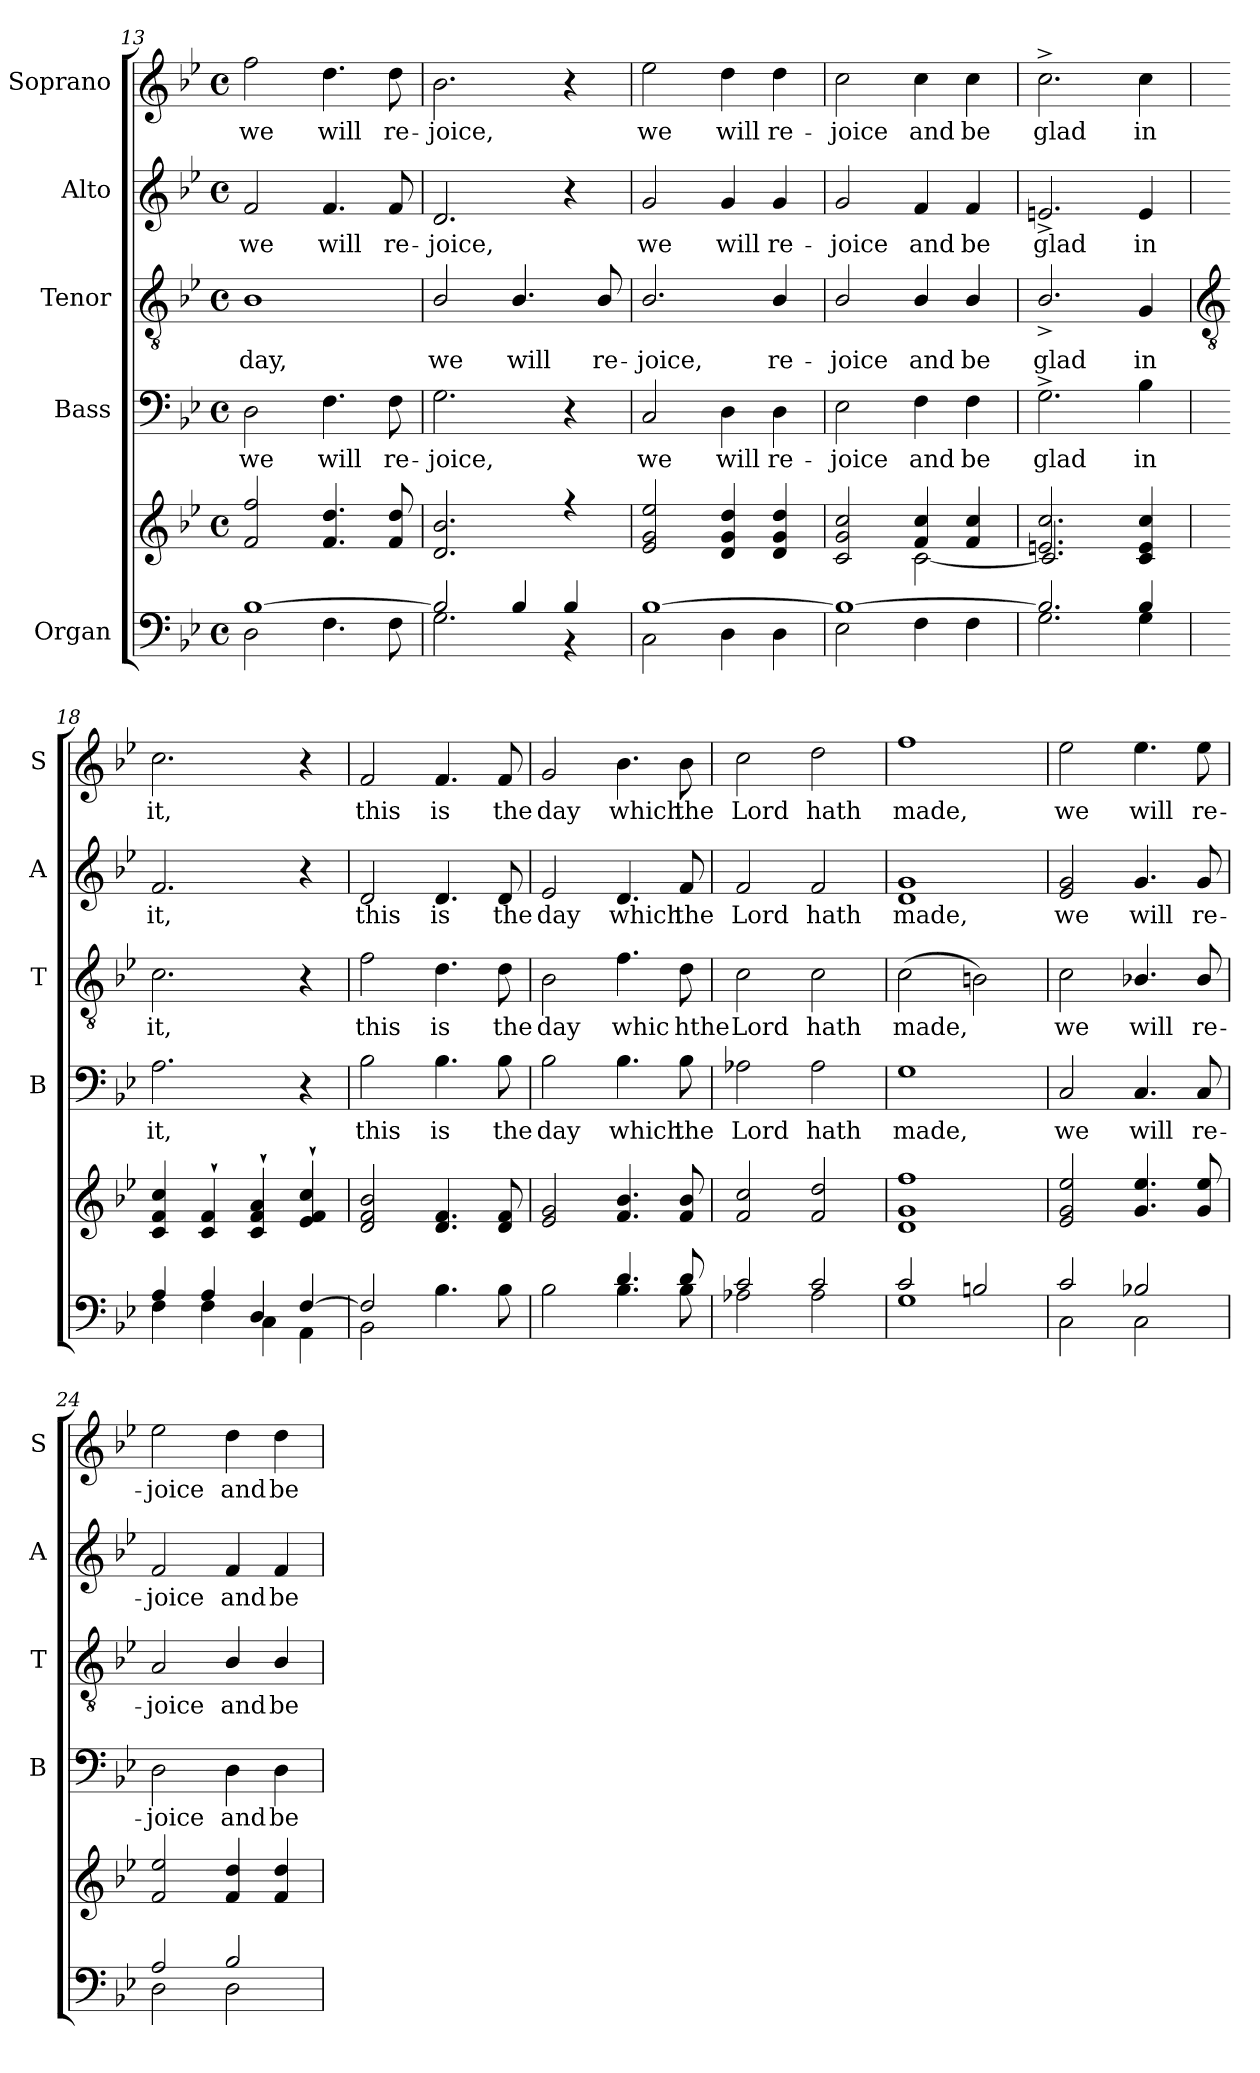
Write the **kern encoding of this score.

**kern	**kern	**kern	**text	**kern	**text	**kern	**text	**kern	**text
*part5	*part5	*part4	*part4	*part3	*part3	*part2	*part2	*part1	*part1
*staff6	*staff5	*staff4	*staff4	*staff3	*staff3	*staff2	*staff2	*staff1	*staff1
*I"Organ	*	*I"Bass	*	*I"Tenor	*	*I"Alto	*	*I"Soprano	*
*	*	*I'B	*	*I'T	*	*I'A	*	*I'S	*
*clefF4	*clefG2	*clefF4	*	*clefGv2	*	*clefG2	*	*clefG2	*
*k[b-e-]	*k[b-e-]	*k[b-e-]	*	*k[b-e-]	*	*k[b-e-]	*	*k[b-e-]	*
*B-:	*B-:	*B-:	*	*B-:	*	*B-:	*	*B-:	*
*M4/4	*M4/4	*M4/4	*	*M4/4	*	*M4/4	*	*M4/4	*
*met(c)	*met(c)	*met(c)	*	*met(c)	*	*met(c)	*	*met(c)	*
=13	=13	=13	=13	=13	=13	=13	=13	=13	=13
*^	*^	*	*	*	*	*	*	*	*
!	!	!	!	!	!LO:LY:b	!	!LO:LY:b	!	!LO:LY:b	!	!LO:LY:b
[1B-/	2D\	2f 2ff	1ryy	2D	we	1B-	day,	2f	we	2ff	we
!	!	!	!	!	!LO:LY:b	!	!	!	!LO:LY:b	!	!LO:LY:b
.	4.F\	4.f 4.dd	.	4.F	will	.	.	4.f	will	4.dd	will
!	!	!	!	!	!LO:LY:b	!	!	!	!LO:LY:b	!	!LO:LY:b
.	8F\	8f 8dd	.	8F	re-	.	.	8f	re-	8dd	re-
=14	=14	=14	=14	=14	=14	=14	=14	=14	=14	=14	=14
!	!	!	!	!	!LO:LY:b	!	!LO:LY:b	!	!LO:LY:b	!	!LO:LY:b
2B-/]	2.G\	2.d 2.b-	1ryy	2.G	-joice,	2B-/	we	2.d	-joice,	2.b-	-joice,
!	!	!	!	!	!	!	!LO:LY:b	!	!	!	!
4B-/	.	.	.	.	.	4.B-/	will	.	.	.	.
4B-/	4r	4r	.	4r	.	.	.	4r	.	4r	.
!	!	!	!	!	!	!	!LO:LY:b	!	!	!	!
.	.	.	.	.	.	8B-/	re-	.	.	.	.
=15	=15	=15	=15	=15	=15	=15	=15	=15	=15	=15	=15
!	!	!	!	!	!LO:LY:b	!	!LO:LY:b	!	!LO:LY:b	!	!LO:LY:b
[1B-/	2C\	2e- 2g 2ee-	1ryy	2C	we	2.B-/	-joice,	2g	we	2ee-	we
!	!	!	!	!	!LO:LY:b	!	!	!	!LO:LY:b	!	!LO:LY:b
.	4D\	4d 4g 4dd	.	4D	will	.	.	4g	will	4dd	will
!	!	!	!	!	!LO:LY:b	!	!LO:LY:b	!	!LO:LY:b	!	!LO:LY:b
.	4D\	4d 4g 4dd	.	4D	re-	4B-/	re-	4g	re-	4dd	re-
=16	=16	=16	=16	=16	=16	=16	=16	=16	=16	=16	=16
!	!	!	!	!	!LO:LY:b	!	!LO:LY:b	!	!LO:LY:b	!	!LO:LY:b
1B-/_	2E-\	2c 2g 2cc	2ryy	2E-	-joice	2B-/	-joice	2g	-joice	2cc	-joice
!	!	!	!	!	!LO:LY:b	!	!LO:LY:b	!	!LO:LY:b	!	!LO:LY:b
.	4F\	4f 4cc	[2c\	4F	and	4B-/	and	4f	and	4cc	and
!	!	!	!	!	!LO:LY:b	!	!LO:LY:b	!	!LO:LY:b	!	!LO:LY:b
.	4F\	4f 4cc	.	4F	be	4B-/	be	4f	be	4cc	be
=17	=17	=17	=17	=17	=17	=17	=17	=17	=17	=17	=17
!	!	!	!	!	!LO:LY:b	!	!LO:LY:b	!	!LO:LY:b	!	!LO:LY:b
2.B-/]	2.G\	2.en 2.cc	2.c/]	2.G^	glad	2.B-^/	glad	2.en^	glad	2.cc^	glad
!	!	!	!	!	!LO:LY:b	!	!LO:LY:b	!	!LO:LY:b	!	!LO:LY:b
4B-/	4G\	4c 4e 4cc	4ryy	4B-	in	4G	in	4e	in	4cc	in
!!LO:LB:g=z
=18	=18	=18	=18	=18	=18	=18	=18	=18	=18	=18	=18
*	*	*	*	*	*	*clefGv2	*	*	*	*	*
!	!	!	!	!	!LO:LY:b	!	!LO:LY:b	!	!LO:LY:b	!	!LO:LY:b
4A/	4F\	4c 4f 4cc	1ryy	2.A	it,	2.c	it,	2.f	it,	2.cc	it,
4A/	4F\	4c` 4f`	.	.	.	.	.	.	.	.	.
4D/	4C\	4c` 4f` 4a`	.	.	.	.	.	.	.	.	.
[4F/	4AA\	4e-` 4f` 4cc`	.	4r	.	4r	.	4r	.	4r	.
=19	=19	=19	=19	=19	=19	=19	=19	=19	=19	=19	=19
!	!	!	!	!	!LO:LY:b	!	!LO:LY:b	!	!LO:LY:b	!	!LO:LY:b
2F/]	2BB-\	2d 2f 2b-	1ryy	2B-	this	2f	this	2d	this	2f	this
!	!	!	!	!	!LO:LY:b	!	!LO:LY:b	!	!LO:LY:b	!	!LO:LY:b
2ryy	4.B-\	4.d 4.f	.	4.B-	is	4.d	is	4.d	is	4.f	is
!	!	!	!	!	!LO:LY:b	!	!LO:LY:b	!	!LO:LY:b	!	!LO:LY:b
.	8B-\	8d 8f	.	8B-	the	8d	the	8d	the	8f	the
=20	=20	=20	=20	=20	=20	=20	=20	=20	=20	=20	=20
!	!	!	!	!	!LO:LY:b	!	!LO:LY:b	!	!LO:LY:b	!	!LO:LY:b
2ryy	2B-\	2e- 2g	1ryy	2B-	day	2B-	day	2e-	day	2g	day
!	!	!	!	!	!LO:LY:b	!	!LO:LY:b	!	!LO:LY:b	!	!LO:LY:b
4.d/	4.B-\	4.f 4.b-	.	4.B-	which	4.f	whic	4.d	which	4.b-	which
!	!	!	!	!	!LO:LY:b	!	!LO:LY:b	!	!LO:LY:b	!	!LO:LY:b
8d/	8B-\	8f 8b-	.	8B-	the	8d	hthe	8f	the	8b-	the
=21	=21	=21	=21	=21	=21	=21	=21	=21	=21	=21	=21
!	!	!	!	!	!LO:LY:b	!	!LO:LY:b	!	!LO:LY:b	!	!LO:LY:b
2c/	2A-X\	2f 2cc	1ryy	2A-X	Lord	2c	Lord	2f	Lord	2cc	Lord
!	!	!	!	!	!LO:LY:b	!	!LO:LY:b	!	!LO:LY:b	!	!LO:LY:b
2c/	2A-\	2f 2dd	.	2A-	hath	2c	hath	2f	hath	2dd	hath
=22	=22	=22	=22	=22	=22	=22	=22	=22	=22	=22	=22
!	!	!	!	!	!LO:LY:b	!	!LO:LY:b	!	!LO:LY:b	!	!LO:LY:b
2c/	1G\	1d 1g 1ff	1ryy	1G	made,	(>2c	made,	1d 1g	made,	1ff	made,
2Bn/	.	.	.	.	.	2Bn)	.	.	.	.	.
=23	=23	=23	=23	=23	=23	=23	=23	=23	=23	=23	=23
!	!	!	!	!	!LO:LY:b	!	!LO:LY:b	!	!LO:LY:b	!	!LO:LY:b
2c/	2C\	2e- 2g 2ee-	1ryy	2C	we	2c	we	2e- 2g	we	2ee-	we
!	!	!	!	!	!LO:LY:b	!	!LO:LY:b	!	!LO:LY:b	!	!LO:LY:b
2B-X/	2C\	4.g 4.ee-	.	4.C	will	4.B-X/	will	4.g	will	4.ee-	will
!	!	!	!	!	!LO:LY:b	!	!LO:LY:b	!	!LO:LY:b	!	!LO:LY:b
.	.	8g 8ee-	.	8C	re-	8B-/	re-	8g	re-	8ee-	re-
=24	=24	=24	=24	=24	=24	=24	=24	=24	=24	=24	=24
!	!	!	!	!	!LO:LY:b	!	!LO:LY:b	!	!LO:LY:b	!	!LO:LY:b
2A/	2D\	2f 2ee-	1ryy	2D	-joice	2A	-joice	2f	-joice	2ee-	-joice
!	!	!	!	!	!LO:LY:b	!	!LO:LY:b	!	!LO:LY:b	!	!LO:LY:b
2B-/	2D\	4f 4dd	.	4D	and	4B-/	and	4f	and	4dd	and
!	!	!	!	!	!LO:LY:b	!	!LO:LY:b	!	!LO:LY:b	!	!LO:LY:b
.	.	4f 4dd	.	4D	be	4B-/	be	4f	be	4dd	be
*v	*v	*	*	*	*	*	*	*	*	*	*
*	*v	*v	*	*	*	*	*	*	*	*
=	=	=	=	=	=	=	=	=	=
*-	*-	*-	*-	*-	*-	*-	*-	*-	*-
